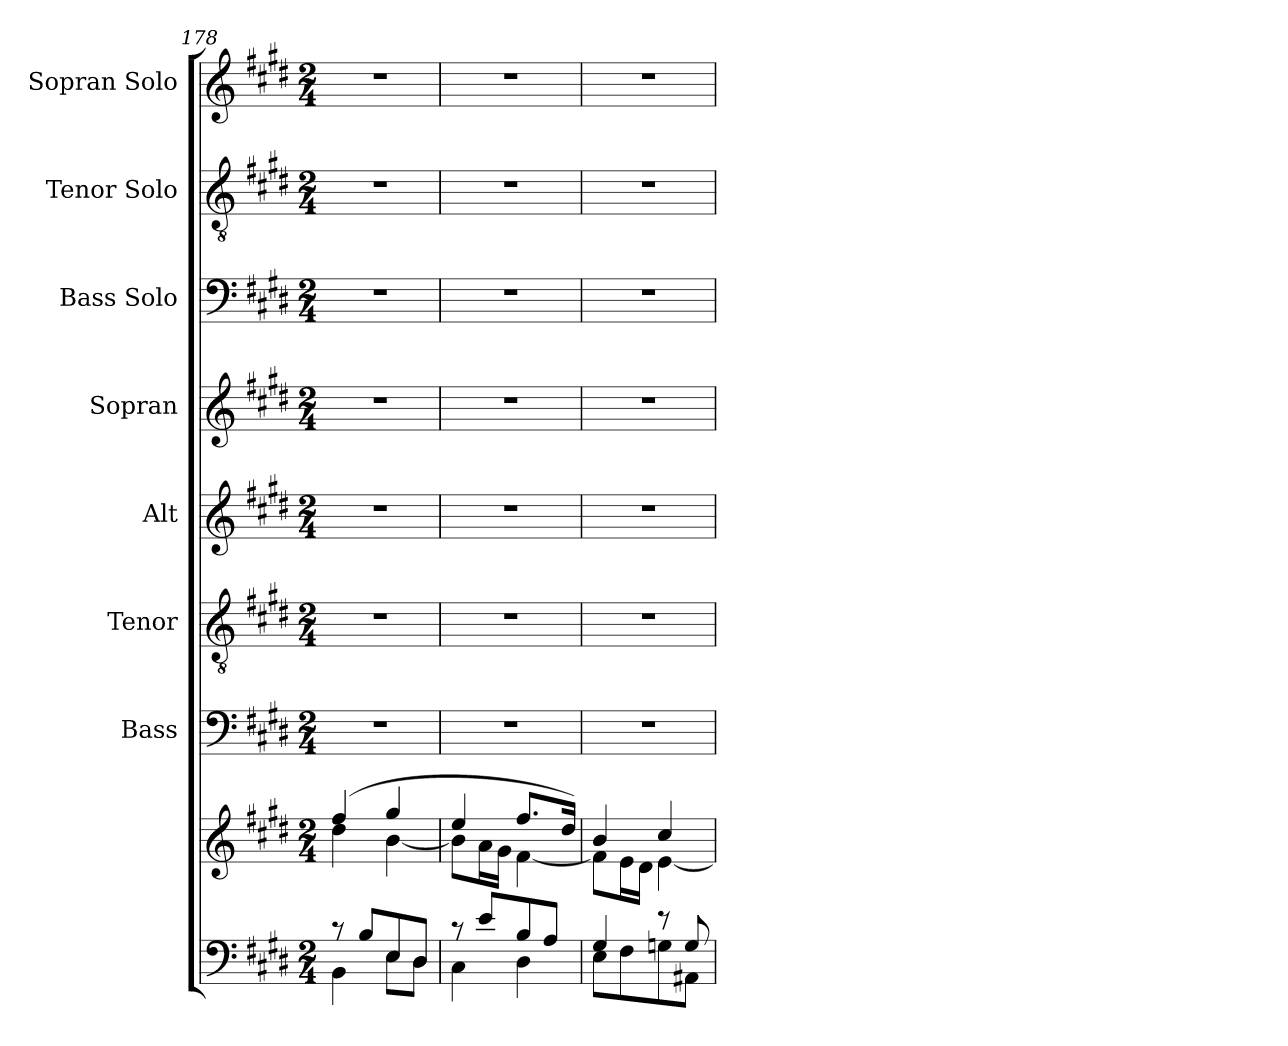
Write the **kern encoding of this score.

**kern	**kern	**kern	**kern	**kern	**kern	**kern	**kern	**kern
*part8	*part8	*part7	*part6	*part5	*part4	*part3	*part2	*part1
*staff9	*staff8	*staff7	*staff6	*staff5	*staff4	*staff3	*staff2	*staff1
*	*	*I"Bass	*I"Tenor	*I"Alt	*I"Sopran	*I"Bass Solo	*I"Tenor Solo	*I"Sopran Solo
*	*	*I'B.	*I'T.	*I'A.	*I'S.	*I'B. Solo	*I'T. Solo	*I'S. Solo
*clefF4	*clefG2	*clefF4	*clefGv2	*clefG2	*clefG2	*clefF4	*clefGv2	*clefG2
*k[f#c#g#d#]	*k[f#c#g#d#]	*k[f#c#g#d#]	*k[f#c#g#d#]	*k[f#c#g#d#]	*k[f#c#g#d#]	*k[f#c#g#d#]	*k[f#c#g#d#]	*k[f#c#g#d#]
*E:	*E:	*E:	*E:	*E:	*E:	*E:	*E:	*E:
*M2/4	*M2/4	*M2/4	*M2/4	*M2/4	*M2/4	*M2/4	*M2/4	*M2/4
=178	=178	=178	=178	=178	=178	=178	=178	=178
*^	*^	*	*	*	*	*	*	*
8rB	4BB\	(4ff#/	4dd#\	2r	2r	2r	2r	2r	2r	2r
8B/L	.	.	.	.	.	.	.	.	.	.
8E/	8E\L	4gg#/	[<4b\	.	.	.	.	.	.	.
8D#/J	8D#\J	.	.	.	.	.	.	.	.	.
=179	=179	=179	=179	=179	=179	=179	=179	=179	=179	=179
8rc	4C#\	4ee/	8b\L]	2r	2r	2r	2r	2r	2r	2r
8e/L	.	.	16a\L	.	.	.	.	.	.	.
.	.	.	16g#\JJ	.	.	.	.	.	.	.
8B/	4D#\	8.ff#/L	[<4f#\	.	.	.	.	.	.	.
8A/J	.	.	.	.	.	.	.	.	.	.
.	.	16dd#/Jk)	.	.	.	.	.	.	.	.
=180	=180	=180	=180	=180	=180	=180	=180	=180	=180	=180
4G#/	8E\L	4b/	8f#\L]	2r	2r	2r	2r	2r	2r	2r
.	8F#\	.	16e\L	.	.	.	.	.	.	.
.	.	.	16d#\JJ	.	.	.	.	.	.	.
8rd	8Gn\	4cc#/	[<4e\	.	.	.	.	.	.	.
8G/	8AA#X\J	.	.	.	.	.	.	.	.	.
*v	*v	*	*	*	*	*	*	*	*	*
*	*v	*v	*	*	*	*	*	*	*
=	=	=	=	=	=	=	=	=
*-	*-	*-	*-	*-	*-	*-	*-	*-
